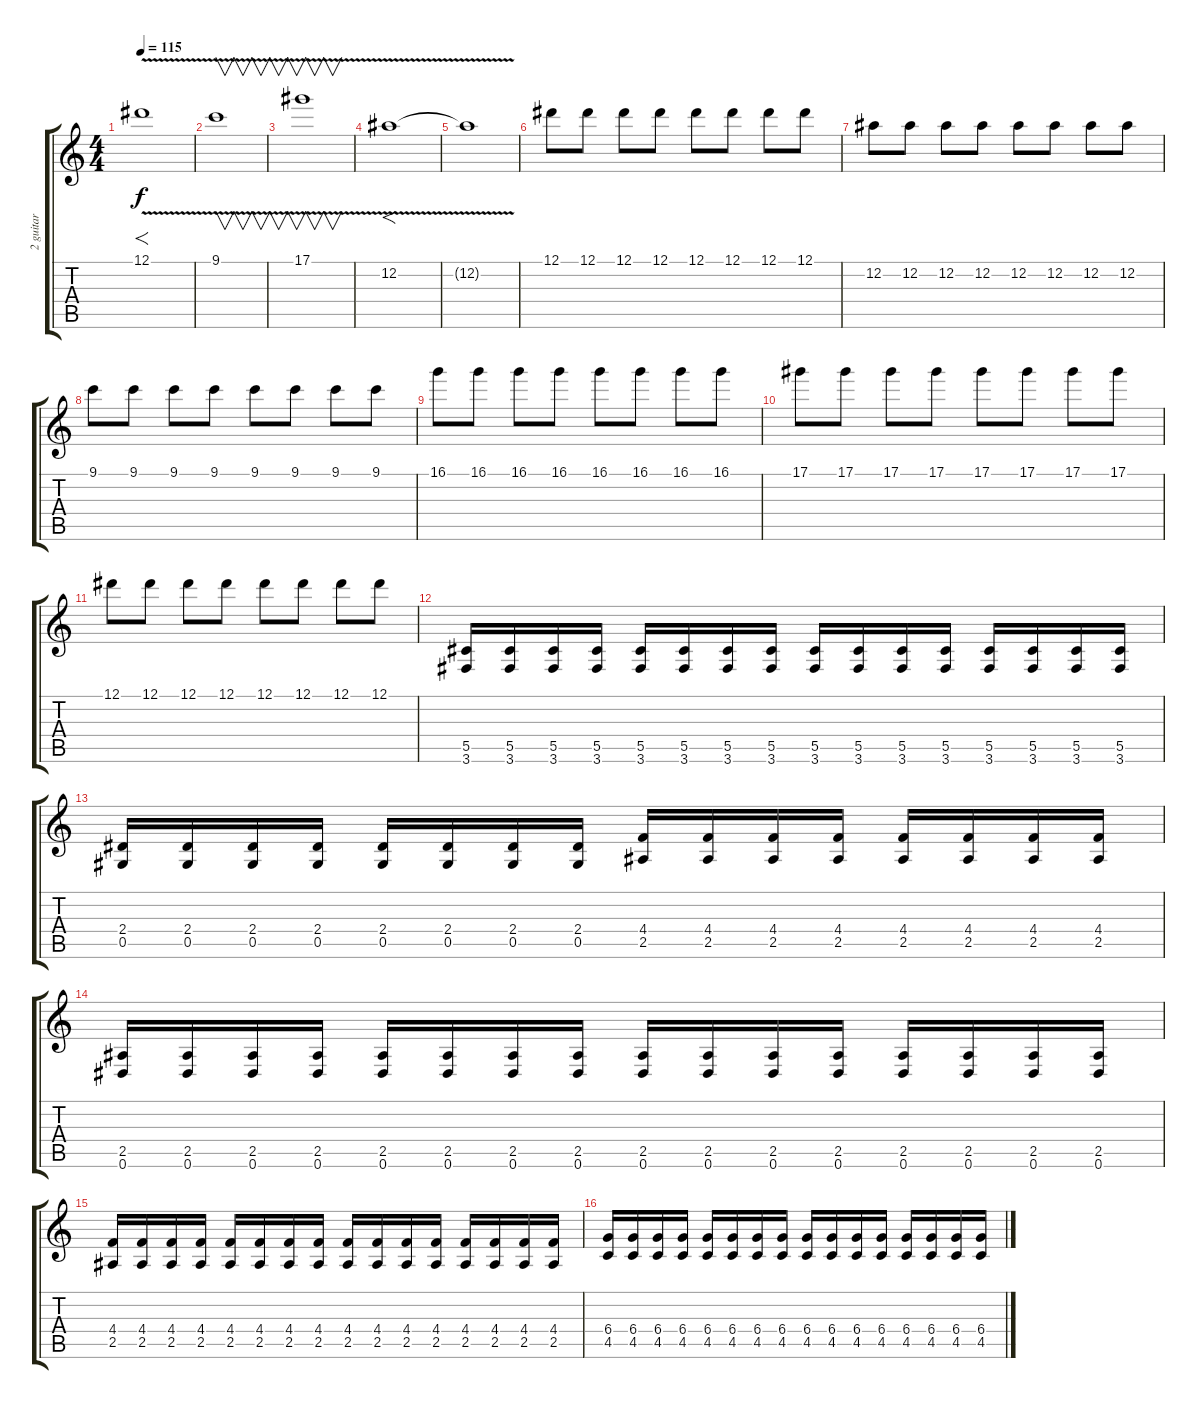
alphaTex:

\track ("2 guitar" "2 guitar") {instrument distortionguitar}
\staff {score tabs}
\tuning (Eb4 Bb3 Gb3 Db3 Ab2 Eb2) {hide}
\ts (4 4)
\tempo 115
\clef g2
\ks c
12.1{v}.1{f dy f instrument distortionguitar} |
9.1{v}.1{v} |
17.1{v}.1{v} |
12.2{v}.1{f} |
12.2{t}.1 |
12.1.8 12.1.8 12.1.8 12.1.8 12.1.8 12.1.8 12.1.8 12.1.8 |
12.2.8 12.2.8 12.2.8 12.2.8 12.2.8 12.2.8 12.2.8 12.2.8 |
9.1.8 9.1.8 9.1.8 9.1.8 9.1.8 9.1.8 9.1.8 9.1.8 |
16.1.8 16.1.8 16.1.8 16.1.8 16.1.8 16.1.8 16.1.8 16.1.8 |
17.1.8 17.1.8 17.1.8 17.1.8 17.1.8 17.1.8 17.1.8 17.1.8 |
12.1.8 12.1.8 12.1.8 12.1.8 12.1.8 12.1.8 12.1.8 12.1.8 |
(5.5 3.6).16 (5.5 3.6).16 (5.5 3.6).16 (5.5 3.6).16 (5.5 3.6).16 (5.5 3.6).16 (5.5 3.6).16 (5.5 3.6).16 (5.5 3.6).16 (5.5 3.6).16 (5.5 3.6).16 (5.5 3.6).16 (5.5 3.6).16 (5.5 3.6).16 (5.5 3.6).16 (5.5 3.6).16 |
(2.4 0.5).16 (2.4 0.5).16 (2.4 0.5).16 (2.4 0.5).16 (2.4 0.5).16 (2.4 0.5).16 (2.4 0.5).16 (2.4 0.5).16 (4.4 2.5).16 (4.4 2.5).16 (4.4 2.5).16 (4.4 2.5).16 (4.4 2.5).16 (4.4 2.5).16 (4.4 2.5).16 (4.4 2.5).16 |
(2.5 0.6).16{volume 15} (2.5 0.6).16 (2.5 0.6).16 (2.5 0.6).16 (2.5 0.6).16 (2.5 0.6).16 (2.5 0.6).16 (2.5 0.6).16 (2.5 0.6).16 (2.5 0.6).16 (2.5 0.6).16 (2.5 0.6).16 (2.5 0.6).16 (2.5 0.6).16 (2.5 0.6).16 (2.5 0.6).16 |
(4.4 2.5).16 (4.4 2.5).16 (4.4 2.5).16 (4.4 2.5).16 (4.4 2.5).16 (4.4 2.5).16 (4.4 2.5).16 (4.4 2.5).16 (4.4 2.5).16 (4.4 2.5).16 (4.4 2.5).16 (4.4 2.5).16 (4.4 2.5).16 (4.4 2.5).16 (4.4 2.5).16 (4.4 2.5).16 |
(6.4 4.5).16 (6.4 4.5).16 (6.4 4.5).16 (6.4 4.5).16 (6.4 4.5).16 (6.4 4.5).16 (6.4 4.5).16 (6.4 4.5).16 (6.4 4.5).16 (6.4 4.5).16 (6.4 4.5).16 (6.4 4.5).16 (6.4 4.5).16 (6.4 4.5).16 (6.4 4.5).16 (6.4 4.5).16
